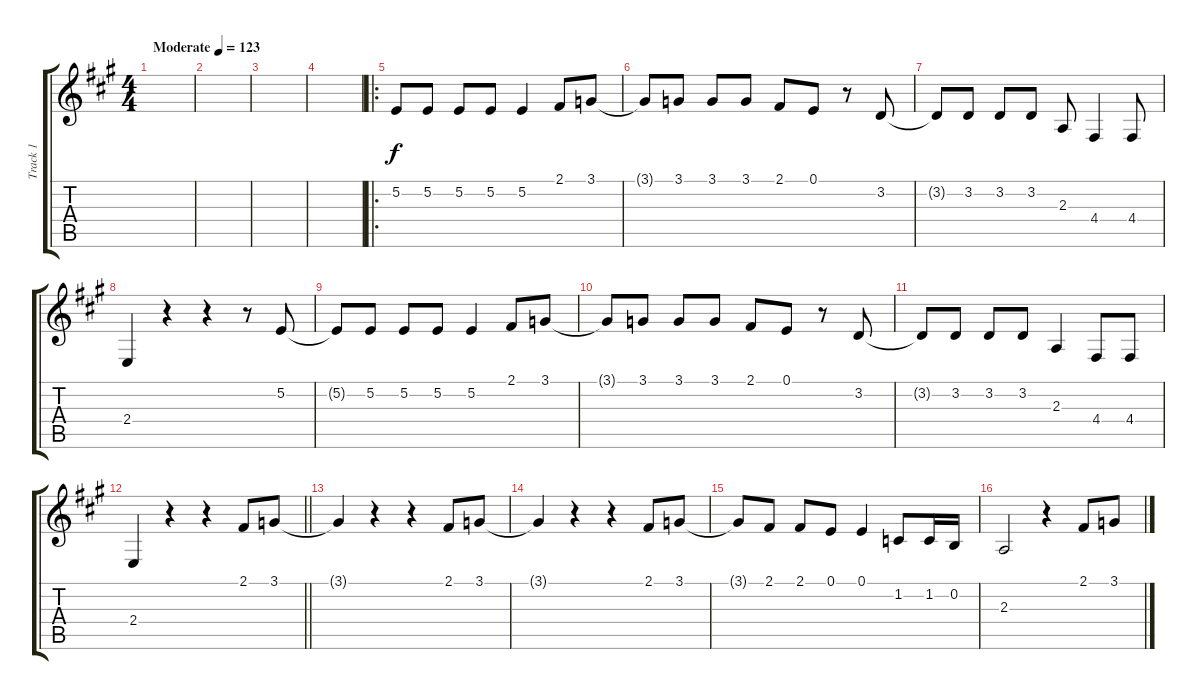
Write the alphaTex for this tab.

\track ("Track 1" "Track 1") {instrument tenorsax}
\staff {score tabs}
\tuning (E4 B3 G3 D3 A2 E2) {hide}
\ts (4 4)
\tempo (123 "Moderate")
\clef g2
\ks a
|
|
|
|
\ro
5.2.8 5.2.8 5.2.8 5.2.8 5.2.4 2.1.8 3.1.8 |
3.1{t}.8 3.1.8 3.1.8 3.1.8 2.1.8 0.1.8 r.8 3.2.8 |
3.2{t}.8 3.2.8 3.2.8 3.2.8 2.3.8 4.4.4 4.4.8 |
2.4.4 r.4 r.4 r.8 5.2.8 |
5.2{t}.8 5.2.8 5.2.8 5.2.8 5.2.4 2.1.8 3.1.8 |
3.1{t}.8 3.1.8 3.1.8 3.1.8 2.1.8 0.1.8 r.8 3.2.8 |
3.2{t}.8 3.2.8 3.2.8 3.2.8 2.3.4 4.4.8 4.4.8 |
\barLineRight lightlight
2.4.4 r.4 r.4 2.1.8 3.1.8 |
3.1{t}.4 r.4 r.4 2.1.8 3.1.8 |
3.1{t}.4 r.4 r.4 2.1.8 3.1.8 |
3.1{t}.8 2.1.8 2.1.8 0.1.8 0.1.4 1.2.8 1.2.16 0.2.16 |
2.3.2 r.4 2.1.8 3.1.8
